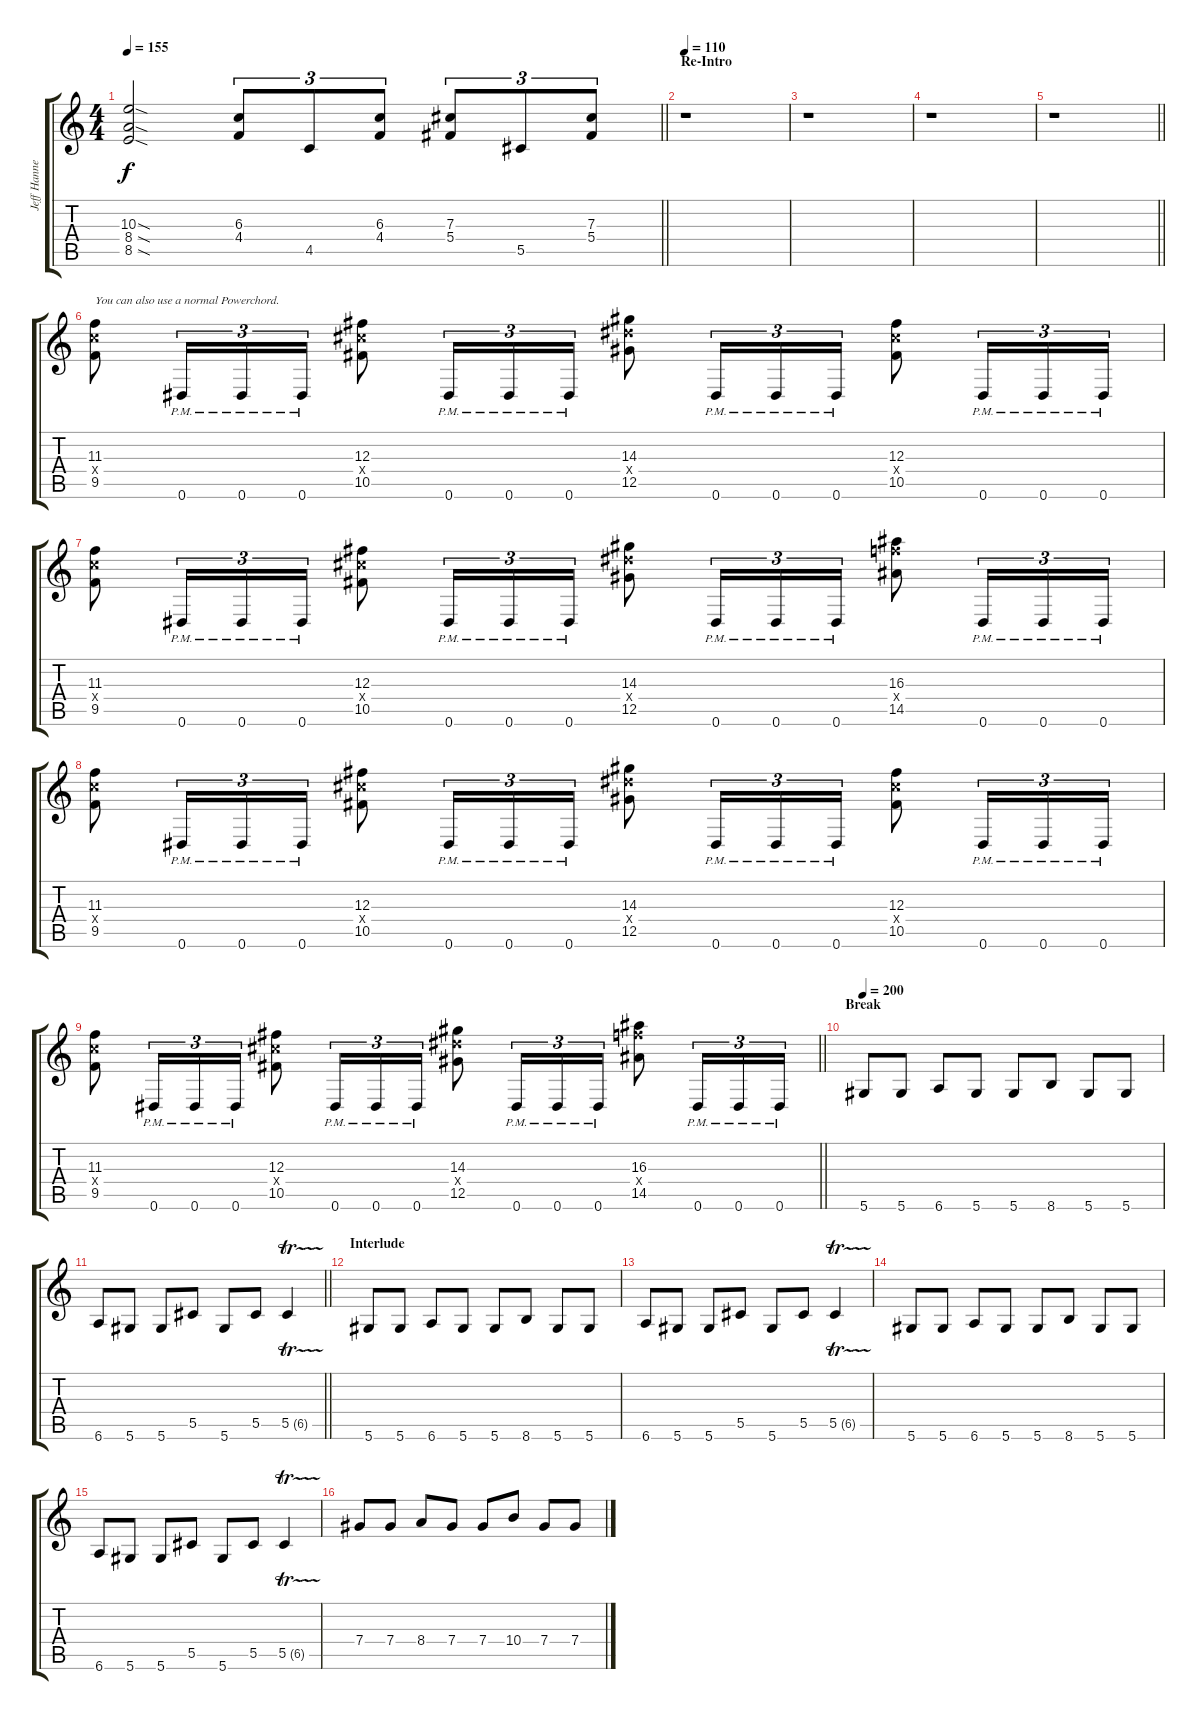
\track ("Jeff Hanneman (Lead)" "Jeff Hanne") {instrument distortionguitar}
\staff {score tabs}
\tuning (Eb4 Bb3 Gb3 Db3 Ab2 Eb2) {hide}
\ts (4 4)
\tempo 155
\clef g2
\barLineRight lightlight
\ks c
(10.3{sod} 8.4{sod} 8.5{sod}).2{dy f} (6.3 4.4).8{tu (3 2)} 4.5.8{tu (3 2)} (6.3 4.4).8{tu (3 2)} (7.3 5.4).8{tu (3 2)} 5.5.8{tu (3 2)} (7.3 5.4).8{tu (3 2)} |
\section ("" "Re-Intro")
\tempo 110
r.1 |
r.1 |
r.1 |
\barLineRight lightlight
r.1 |
(11.3 11.4{x} 9.5).8{txt "You can also use a normal Powerchord."} 0.6{pm}.16{tu (3 2)} 0.6{pm}.16{tu (3 2)} 0.6{pm}.16{tu (3 2)} (12.3 12.4{x} 10.5).8 0.6{pm}.16{tu (3 2)} 0.6{pm}.16{tu (3 2)} 0.6{pm}.16{tu (3 2)} (14.3 14.4{x} 12.5).8 0.6{pm}.16{tu (3 2)} 0.6{pm}.16{tu (3 2)} 0.6{pm}.16{tu (3 2)} (12.3 12.4{x} 10.5).8 0.6{pm}.16{tu (3 2)} 0.6{pm}.16{tu (3 2)} 0.6{pm}.16{tu (3 2)} |
(11.3 11.4{x} 9.5).8 0.6{pm}.16{tu (3 2)} 0.6{pm}.16{tu (3 2)} 0.6{pm}.16{tu (3 2)} (12.3 12.4{x} 10.5).8 0.6{pm}.16{tu (3 2)} 0.6{pm}.16{tu (3 2)} 0.6{pm}.16{tu (3 2)} (14.3 14.4{x} 12.5).8 0.6{pm}.16{tu (3 2)} 0.6{pm}.16{tu (3 2)} 0.6{pm}.16{tu (3 2)} (16.3 16.4{x} 14.5).8 0.6{pm}.16{tu (3 2)} 0.6{pm}.16{tu (3 2)} 0.6{pm}.16{tu (3 2)} |
(11.3 11.4{x} 9.5).8 0.6{pm}.16{tu (3 2)} 0.6{pm}.16{tu (3 2)} 0.6{pm}.16{tu (3 2)} (12.3 12.4{x} 10.5).8 0.6{pm}.16{tu (3 2)} 0.6{pm}.16{tu (3 2)} 0.6{pm}.16{tu (3 2)} (14.3 14.4{x} 12.5).8 0.6{pm}.16{tu (3 2)} 0.6{pm}.16{tu (3 2)} 0.6{pm}.16{tu (3 2)} (12.3 12.4{x} 10.5).8 0.6{pm}.16{tu (3 2)} 0.6{pm}.16{tu (3 2)} 0.6{pm}.16{tu (3 2)} |
\barLineRight lightlight
(11.3 11.4{x} 9.5).8 0.6{pm}.16{tu (3 2)} 0.6{pm}.16{tu (3 2)} 0.6{pm}.16{tu (3 2)} (12.3 12.4{x} 10.5).8 0.6{pm}.16{tu (3 2)} 0.6{pm}.16{tu (3 2)} 0.6{pm}.16{tu (3 2)} (14.3 14.4{x} 12.5).8 0.6{pm}.16{tu (3 2)} 0.6{pm}.16{tu (3 2)} 0.6{pm}.16{tu (3 2)} (16.3 16.4{x} 14.5).8 0.6{pm}.16{tu (3 2)} 0.6{pm}.16{tu (3 2)} 0.6{pm}.16{tu (3 2)} |
\section ("" "Break")
\tempo 200
5.6.8 5.6.8 6.6.8 5.6.8 5.6.8 8.6.8 5.6.8 5.6.8 |
\barLineRight lightlight
6.6.8 5.6.8 5.6.8 5.5.8 5.6.8 5.5.8 5.5{tr (6 16)}.4 |
\section ("" "Interlude")
5.6.8 5.6.8 6.6.8 5.6.8 5.6.8 8.6.8 5.6.8 5.6.8 |
6.6.8 5.6.8 5.6.8 5.5.8 5.6.8 5.5.8 5.5{tr (6 16)}.4 |
5.6.8 5.6.8 6.6.8 5.6.8 5.6.8 8.6.8 5.6.8 5.6.8 |
6.6.8 5.6.8 5.6.8 5.5.8 5.6.8 5.5.8 5.5{tr (6 16)}.4 |
7.4.8 7.4.8 8.4.8 7.4.8 7.4.8 10.4.8 7.4.8 7.4.8
